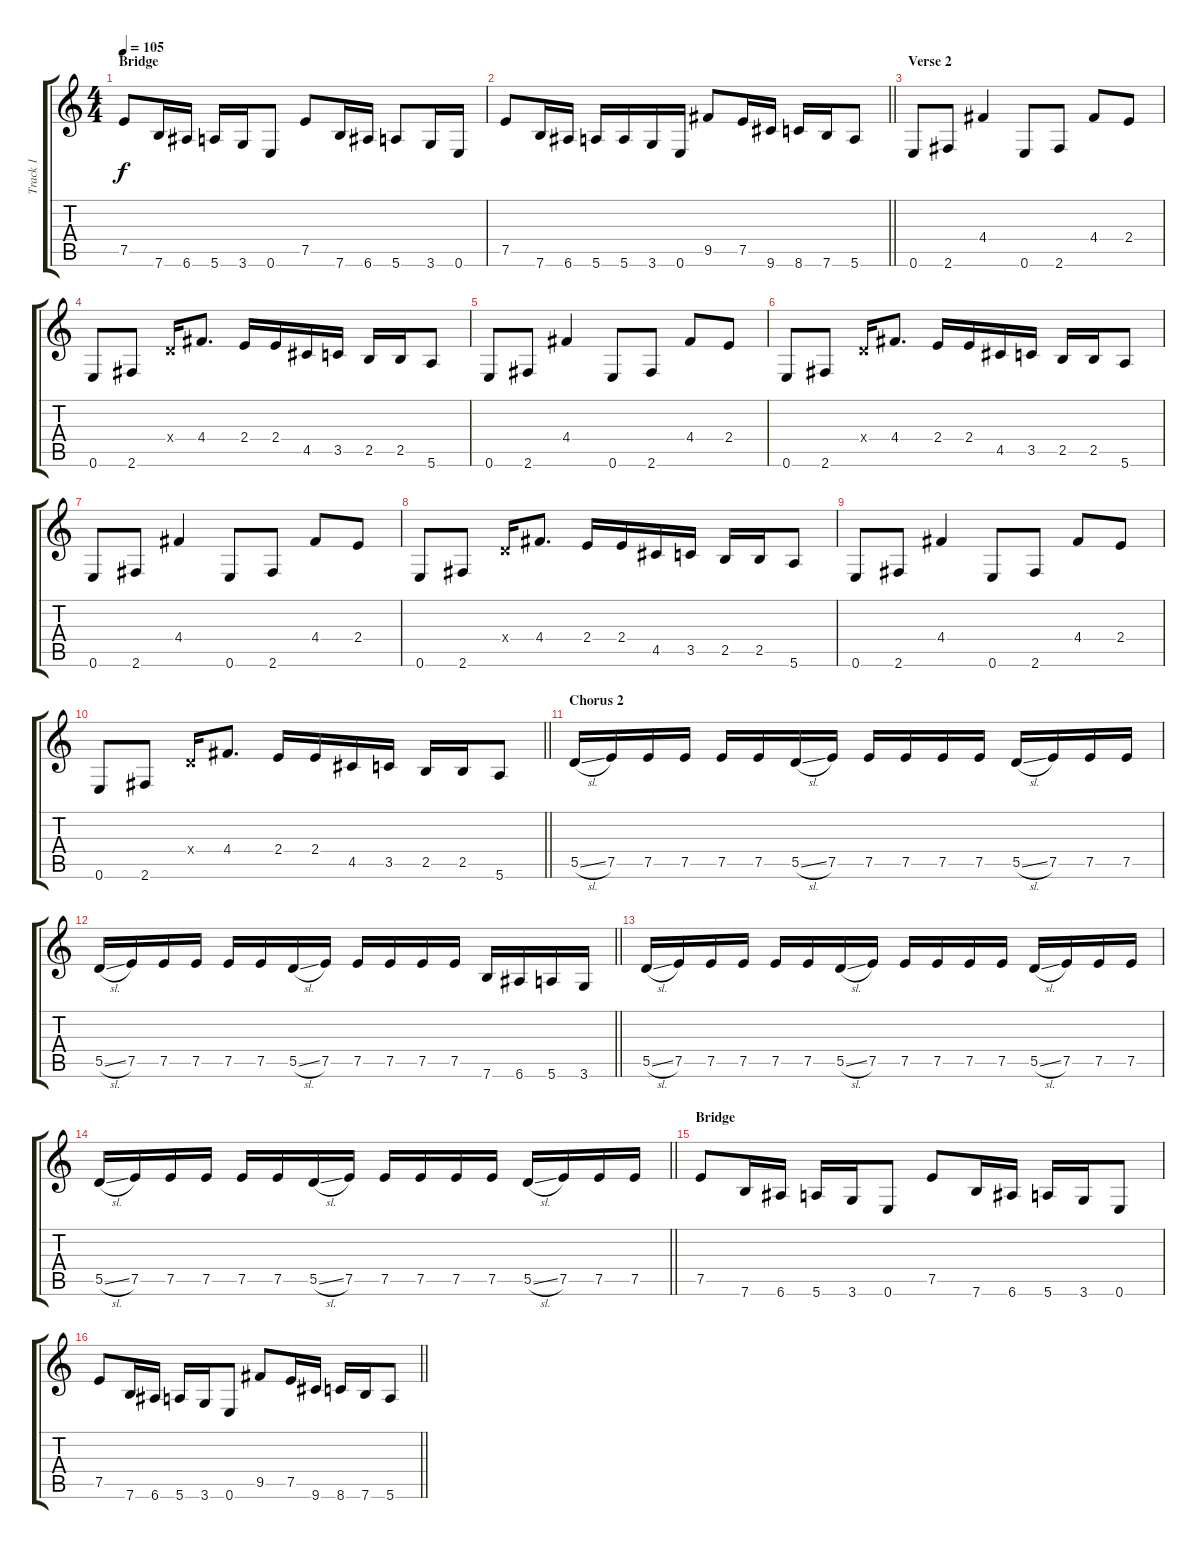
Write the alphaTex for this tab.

\track ("Track 1" "Track 1") {instrument acousticguitarsteel}
\staff {score tabs}
\tuning (E4 B3 G3 D3 A2 E2) {hide}
\ts (4 4)
\section ("" "Bridge")
\tempo 105
\clef g2
\ks c
7.5.8{dy f} 7.6.16 6.6.16 5.6.16 3.6.16 0.6.8 7.5.8 7.6.16 6.6.16 5.6.8 3.6.16 0.6.16 |
\barLineRight lightlight
7.5.8 7.6.16 6.6.16 5.6.16 5.6.16 3.6.16 0.6.16 9.5.8 7.5.16 9.6.16 8.6.16 7.6.16 5.6.8 |
\section ("" "Verse 2")
0.6.8 2.6.8 4.4.4 0.6.8 2.6.8 4.4.8 2.4.8 |
0.6.8 2.6.8 0.4{x}.16 4.4.8{d} 2.4.16 2.4.16 4.5.16 3.5.16 2.5.16 2.5.16 5.6.8 |
0.6.8 2.6.8 4.4.4 0.6.8 2.6.8 4.4.8 2.4.8 |
0.6.8 2.6.8 0.4{x}.16 4.4.8{d} 2.4.16 2.4.16 4.5.16 3.5.16 2.5.16 2.5.16 5.6.8 |
0.6.8 2.6.8 4.4.4 0.6.8 2.6.8 4.4.8 2.4.8 |
0.6.8 2.6.8 0.4{x}.16 4.4.8{d} 2.4.16 2.4.16 4.5.16 3.5.16 2.5.16 2.5.16 5.6.8 |
0.6.8 2.6.8 4.4.4 0.6.8 2.6.8 4.4.8 2.4.8 |
\barLineRight lightlight
0.6.8 2.6.8 0.4{x}.16 4.4.8{d} 2.4.16 2.4.16 4.5.16 3.5.16 2.5.16 2.5.16 5.6.8 |
\section ("" "Chorus 2")
5.5{sl}.16 7.5.16 7.5.16 7.5.16 7.5.16 7.5.16 5.5{sl}.16 7.5.16 7.5.16 7.5.16 7.5.16 7.5.16 5.5{sl}.16 7.5.16 7.5.16 7.5.16 |
\barLineRight lightlight
5.5{sl}.16 7.5.16 7.5.16 7.5.16 7.5.16 7.5.16 5.5{sl}.16 7.5.16 7.5.16 7.5.16 7.5.16 7.5.16 7.6.16 6.6.16 5.6.16 3.6.16 |
5.5{sl}.16 7.5.16 7.5.16 7.5.16 7.5.16 7.5.16 5.5{sl}.16 7.5.16 7.5.16 7.5.16 7.5.16 7.5.16 5.5{sl}.16 7.5.16 7.5.16 7.5.16 |
\barLineRight lightlight
5.5{sl}.16 7.5.16 7.5.16 7.5.16 7.5.16 7.5.16 5.5{sl}.16 7.5.16 7.5.16 7.5.16 7.5.16 7.5.16 5.5{sl}.16 7.5.16 7.5.16 7.5.16 |
\section ("" "Bridge")
7.5.8 7.6.16 6.6.16 5.6.16 3.6.16 0.6.8 7.5.8 7.6.16 6.6.16 5.6.16 3.6.16 0.6.8 |
\barLineRight lightlight
7.5.8 7.6.16 6.6.16 5.6.16 3.6.16 0.6.8 9.5.8 7.5.16 9.6.16 8.6.16 7.6.16 5.6.8
